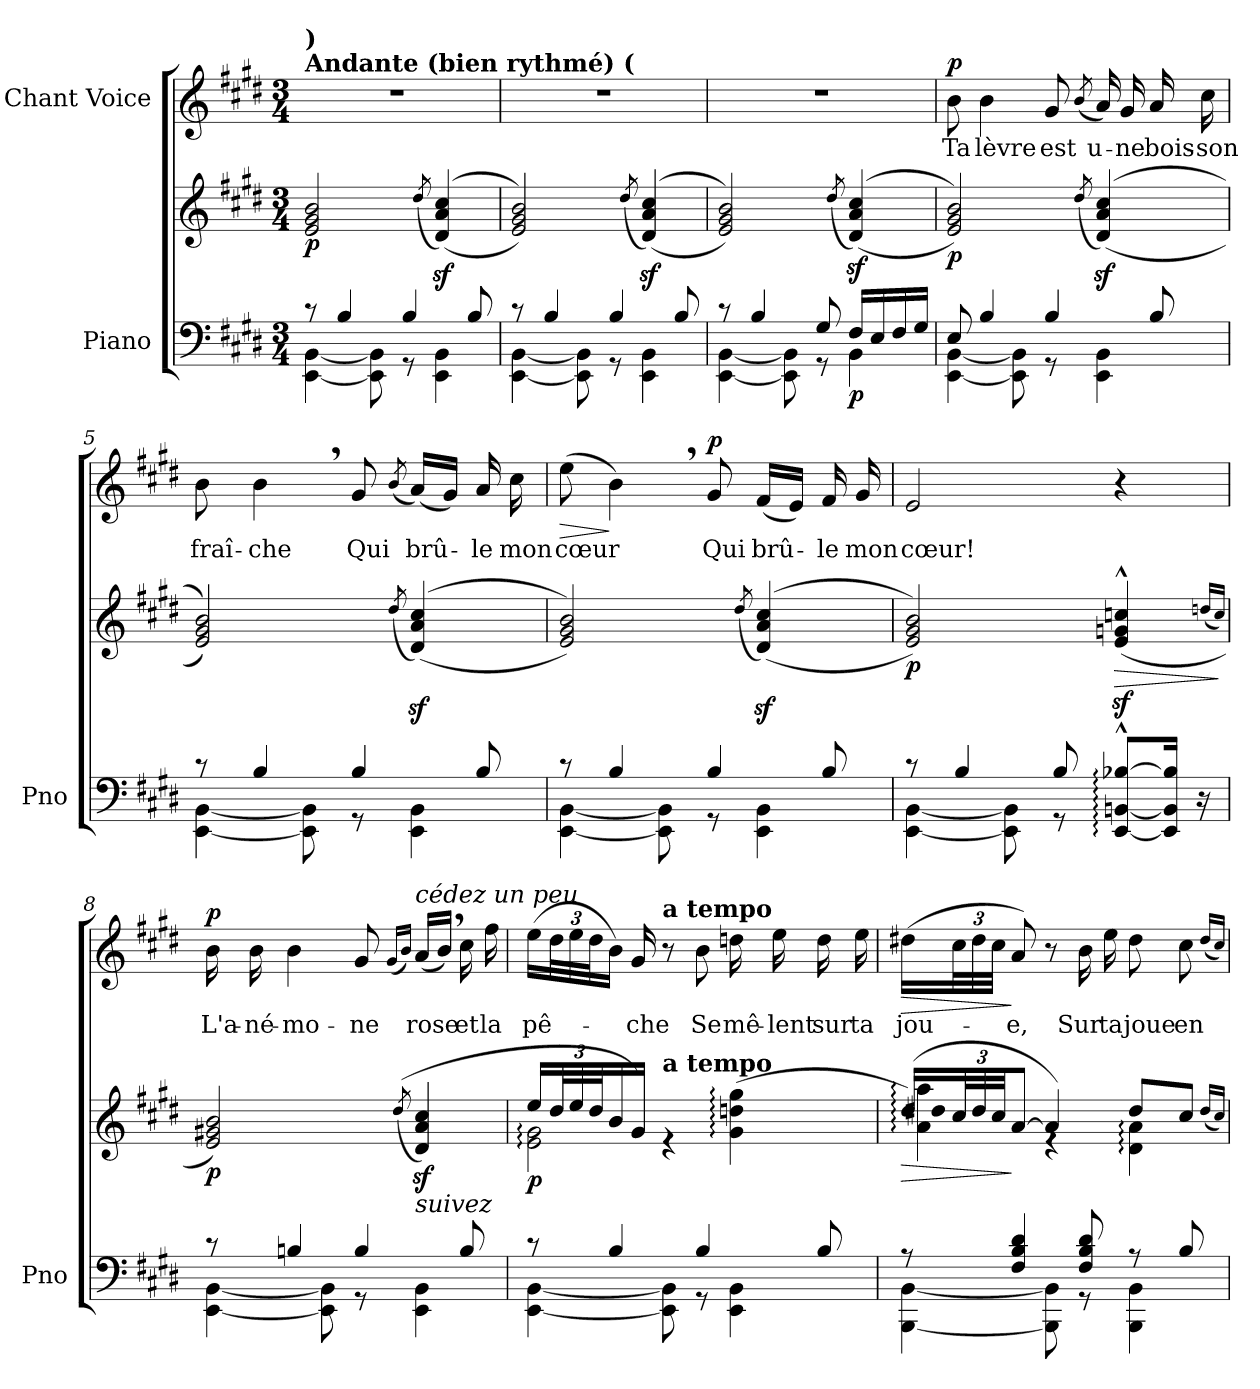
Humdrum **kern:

**kern	**kern	**dynam	**kern	**text	**dynam
*part2	*part2	*part2	*part1	*part1	*part1
*staff3	*staff2	*staff2/3	*staff1	*staff1	*staff1
*I"Piano	*	*	*I"Chant Voice	*	*
*I'Pno	*	*	*	*	*
*clefF4	*clefG2	*	*clefG2	*	*
*k[f#c#g#d#]	*k[f#c#g#d#]	*	*k[f#c#g#d#]	*	*
*M3/4	*M3/4	*	*M3/4	*	*
*MM50	*MM50	*	*MM50	*	*
=1	=1	=1	=1	=1	=1
*^	*	*	*	*	*
!	!	!	!	!LO:TX:a:B:t=Andante (bien rythmé) (	!	!
!	!	!	!	!LO:TX:a:B:t=)	!	!
!	!	!	!LO:DY:b	!	!	!
8r	[4EE\ [4BB\	2e/ 2g#/ 2b/	p	2.r	.	.
4B/	.	.	.	.	.	.
.	8EE\] 8BB\]	.	.	.	.	.
4B/	8r	.	.	.	.	.
.	.	(<8qdd#/	.	.	.	.
.	4EE\ 4BB\	(>(<4d#/z< 4a/z< 4cc#/z<)	.	.	.	.
8B/	.	.	.	.	.	.
=2	=2	=2	=2	=2	=2	=2
8r	[4EE\ [4BB\	2e/ 2g#/ 2b/))	.	2.r	.	.
4B/	.	.	.	.	.	.
.	8EE\] 8BB\]	.	.	.	.	.
4B/	8r	.	.	.	.	.
.	.	(<8qdd#/	.	.	.	.
.	4EE\ 4BB\	(>(<4d#/z< 4a/z< 4cc#/z<)	.	.	.	.
8B/	.	.	.	.	.	.
=3	=3	=3	=3	=3	=3	=3
8r	[4EE\ [4BB\	2e/ 2g#/ 2b/))	.	2.r	.	.
4B/	.	.	.	.	.	.
.	8EE\] 8BB\]	.	.	.	.	.
8G#/	8r	.	.	.	.	.
.	.	(<8qdd#/	.	.	.	.
!	!	!	!LO:DY:b=2	!	!	!
16F#/LL	4BB\	(<(>4d#/z< 4a/z< 4cc#/z<)	p	.	.	.
16E/	.	.	.	.	.	.
16F#/	.	.	.	.	.	.
16G#/JJ	.	.	.	.	.	.
!!LO:LB:g=z
=4	=4	=4	=4	=4	=4	=4
!	!	!	!LO:DY:b	!	!LO:LY:b	!LO:DY:a
8E/	[4EE\ [4BB\	2e/ 2g#/ 2b/))	p	8b\	Ta	p
!	!	!	!	!	!LO:LY:b	!
4B/	.	.	.	4b\	lèvre	.
.	8EE\] 8BB\]	.	.	.	.	.
!	!	!	!	!	!LO:LY:b	!
4B/	8r	.	.	8g#/	est	.
.	.	(<8qdd#/	.	(<8qb/	.	.
!	!	!	!	!	!LO:LY:b	!
.	4EE\ 4BB\	(<(>4d#/z< 4a/z< 4cc#/z<)	.	16a/)	u-	.
!	!	!	!	!	!LO:LY:b	!
.	.	.	.	16g#/	-ne	.
!	!	!	!	!	!LO:LY:b	!
8B/	.	.	.	16a/	bois-	.
!	!	!	!	!	!LO:LY:b	!
.	.	.	.	16cc#\	-son	.
=5	=5	=5	=5	=5	=5	=5
!	!	!	!	!	!LO:LY:b	!
8r	[4EE\ [4BB\	2e/ 2g#/ 2b/))	.	8b\	fraî-	.
!	!	!	!	!	!LO:LY:b	!
4B/	.	.	.	4b,\	-che	.
.	8EE\] 8BB\]	.	.	.	.	.
!	!	!	!	!	!LO:LY:b	!
4B/	8r	.	.	8g#/	Qui	.
.	.	(<8qdd#/	.	(<8qb/	.	.
!	!	!	!	!	!LO:LY:b	!
.	4EE\ 4BB\	(<(>4d#/z< 4a/z< 4cc#/z<)	.	(<16a/LL)	brû-	.
.	.	.	.	16g#/JJ)	.	.
!	!	!	!	!	!LO:LY:b	!
8B/	.	.	.	16a/	-le	.
!	!	!	!	!	!LO:LY:b	!
.	.	.	.	16cc#\	mon	.
=6	=6	=6	=6	=6	=6	=6
!	!	!	!	!	!LO:LY:b	!LO:HP:b
8r	[4EE\ [4BB\	2e/ 2g#/ 2b/))	.	(>8ee\	cœur	>
4B/	.	.	.	4b,\)	.	]
.	8EE\] 8BB\]	.	.	.	.	.
!	!	!	!	!	!LO:LY:b	!LO:DY:a
4B/	8r	.	.	8g#/	Qui	p
.	.	(<8qdd#/	.	.	.	.
!	!	!	!	!	!LO:LY:b	!
.	4EE\ 4BB\	(<(>4d#/z< 4a/z< 4cc#/z<)	.	(<16f#/LL	brû-	.
.	.	.	.	16e/JJ)	.	.
!	!	!	!	!	!LO:LY:b	!
8B/	.	.	.	16f#/	-le	.
!	!	!	!	!	!LO:LY:b	!
.	.	.	.	16g#/	mon	.
!!LO:LB:g=z
=7	=7	=7	=7	=7	=7	=7
!	!	!	!LO:DY:b	!	!LO:LY:b	!
8r	[4EE\ [4BB\	2e/ 2g#/ 2b/))	p	2e/	cœur!	.
4B/	.	.	.	.	.	.
.	8EE\] 8BB\]	.	.	.	.	.
8B/	8r	.	.	.	.	.
!	!	!	!LO:HP:b	!	!	!
[8EE/:^^ [8BBn/:^^ [8B-X/:^^L	4rCCyy	(>4e/z<^^ 4gn/z<^^ 4ccn/z<^^	>	4r	.	.
16EE/] 16BB/] 16B-/]Jk	.	.	.	.	.	.
16r	.	.	.	.	.	.
*v	*v	*	*	*	*	*
.	(<16qddn/LL	.	.	.	.
.	16qcc/JJ)	.	.	.	.
.	.	]	.	.	.
=8	=8	=8	=8	=8	=8
*^	*	*	*	*	*
!	!	!	!LO:DY:b	!	!LO:LY:b	!LO:DY:a
8r	[4EE\ [4BB\	2e/ 2g#X/ 2b/)	p	16b\	L'a-	p
!	!	!	!	!	!LO:LY:b	!
.	.	.	.	16b\	-né-	.
!	!	!	!	!	!LO:LY:b	!
4Bn/	.	.	.	4b\	-mo-	.
.	8EE\] 8BB\]	.	.	.	.	.
!	!	!	!	!	!LO:LY:b	!
4B/	8r	.	.	8g#/	-ne	.
.	.	.	.	(<16qg#/LL	.	.
.	.	(>(>8qdd#/	.	16qb/JJ)	.	.
!	!	!	!	!LO:TX:a:i:t=cédez un peu	!	!
!	!LO:TX:a:i:t=suivez	!	!	!	!	!
!	!	!	!	!	!LO:LY:b	!
.	4EE\ 4BB\	4d#/z< 4a/z< 4cc#/z<)	.	(<16a/LL	rose	.
.	.	.	.	16b,/JJ)	.	.
*	*	*	*	*MM45	*	*
!	!	!	!	!	!LO:LY:b	!
8B/	.	.	.	16cc#\	et	.
!	!	!	!	!	!LO:LY:b	!
.	.	.	.	16ff#\	la	.
=9	=9	=9	=9	=9	=9	=9
*	*	*	*	*MM43	*	*
*	*	*^	*	*	*	*
!	!	!	!	!LO:DY:b	!	!LO:LY:b	!
8r	[4EE\ [4BB\	16ee/LL	2e\: 2g#\:	p	(>16ee\LL	pê-	.
.	.	48dd#/L	.	.	48dd#\L	.	.
.	.	48ee/	.	.	48ee\	.	.
.	.	48dd#/J	.	.	48dd#\J	.	.
4B/	.	16b/	.	.	16b\JJ)	.	.
!	!	!	!	!	!	!LO:LY:b	!
.	.	16g#/JJ)	.	.	16g#/	-che	.
!	!	!	!	!	!LO:TX:a:B:t=a tempo	!	!
!	!	!LO:TX:a:B:t=a tempo	!	!	!	!	!
.	8EE\] 8BB\]	4re	.	.	8r	.	.
!	!	!	!	!	!	!LO:LY:b	!LO:DY:a
!	!	!	!	!	!	!	!LO:DY:n=1:a
4B/	8r	.	.	.	8b\	Se	other-dynamics f
!	!	!	!	!LO:DY:b	!	!LO:LY:b	!
!	!	!	!	!LO:DY:n=1:b	!	!	!
.	4EE\ 4BB\	(>4g#\: 4ddn\: 4gg#\:	4reyy	other-dynamics f	16ddn\	mê-	.
!	!	!	!	!	!	!LO:LY:b	!
.	.	.	.	.	16ee\	-lent	.
!	!	!	!	!	!	!LO:LY:b	!
8B/	.	.	.	.	16dd\	sur	.
!	!	!	!	!	!	!LO:LY:b	!
.	.	.	.	.	16ee\	ta	.
!!LO:PB:g=z
=10	=10	=10	=10	=10	=10	=10	=10
!	!	!	!	!LO:HP:b	!	!LO:LY:b	!LO:HP:b
8r	[4BBB\ [4BB\	(>16dd#/LL)	4a\: 4dd#X\: 4aa\:	>	(>16dd#X\LL	jou-	>
*	*	*Xbrackettup	*	*	*Xbrackettup	*	*
.	.	48cc#/L	.	.	48cc#\L	.	.
.	.	48dd#/	.	.	48dd#\	.	.
.	.	48cc#/JJ	.	.	48cc#\JJJ	.	.
!	!	!	!	!	!	!LO:LY:b	!
4F#/ 4B/ 4d#/	.	[8a/J	.	]	8a/)	-e,	]
.	8BBB\] 8BB\]	4a/])	4re	.	8r	.	.
!	!	!	!	!	!	!LO:LY:b	!
8F#/ 8B/ 8d#/	8r	.	.	.	16b\	Sur	.
!	!	!	!	!	!	!LO:LY:b	!
.	.	.	.	.	16ee\	ta	.
!	!	!	!	!	!	!LO:LY:b	!
8r	4BBB\ 4BB\	8dd#/L	4d#\: 4a\:	.	8dd#\	joue	.
!	!	!	!	!	!	!LO:LY:b	!
8B/	.	8cc#/J	.	.	8cc#\	en	.
*v	*v	*	*	*	*	*	*
*	*v	*v	*	*	*	*
.	(<16qdd#/LL	.	(<16qdd#/LL	.	.
.	16qcc#/JJ)	.	16qcc#/JJ)	.	.
=	=	=	=	=	=
*-	*-	*-	*-	*-	*-
